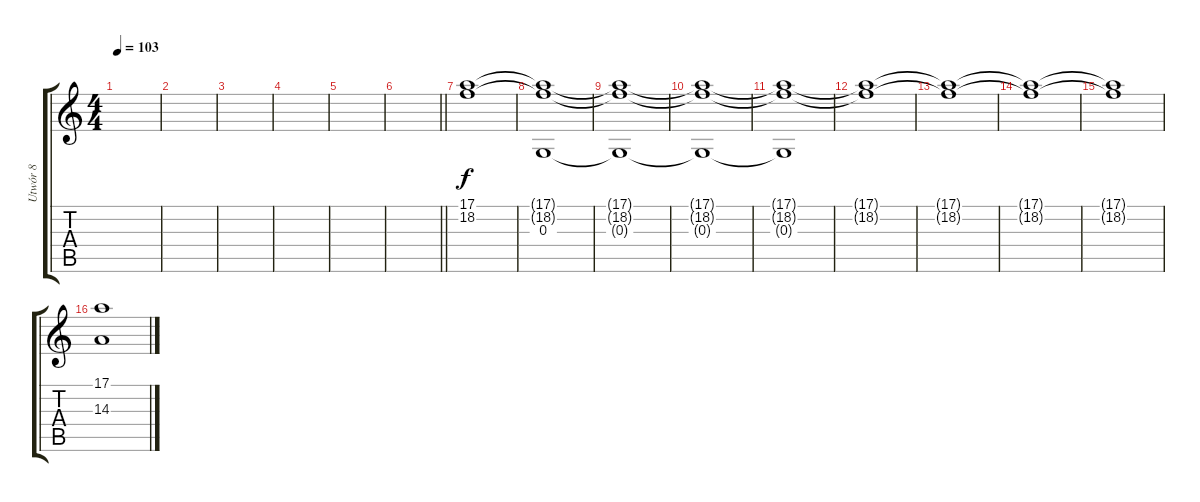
\track ("Utwór 8" "Utwór 8") {instrument drawbarorgan}
\staff {score tabs}
\tuning (E4 B3 G3 D3 A2 E2) {hide}
\ts (4 4)
\tempo 103
\clef g2
\ks c
|
|
|
|
|
\barLineRight lightlight
|
(17.1 18.2).1 |
(17.1{t} 18.2{t} 0.3).1 |
(17.1{t} 18.2{t} 0.3{t}).1 |
(17.1{t} 18.2{t} 0.3{t}).1 |
(17.1{t} 18.2{t} 0.3{t}).1 |
(17.1{t} 18.2{t}).1 |
(17.1{t} 18.2{t}).1 |
(17.1{t} 18.2{t}).1 |
(17.1{t} 18.2{t}).1 |
(17.1 14.3).1
